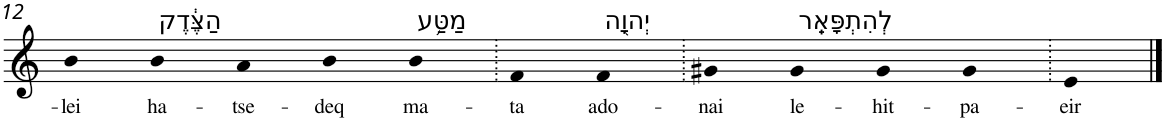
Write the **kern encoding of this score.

**kern	**text
*part1	*part1
*staff1	*staff1
*I"Piano	*
*I'Pno	*
!!LO:PB:g=z
*clefG2	*
*k[]	*
=12	=12
!	!LO:LY:b
4b	-lei
!LO:TX:a:t=הַצֶּ֔דֶק	!
!	!LO:LY:b
4b	ha-
!	!LO:LY:b
4a	-tse-
!	!LO:LY:b
4b	-deq
!LO:TX:a:t=מַטַּ֥ע	!
!	!LO:LY:b
4b	ma-
=13.	=13.
!	!LO:LY:b
4f	-ta
!LO:TX:a:t=יְהוָ֖ה	!
!	!LO:LY:b
4f	ado-
=14.	=14.
!	!LO:LY:b
4g#X	-nai
!LO:TX:a:t=לְהִתְפָּאֵֽר	!
!	!LO:LY:b
4g#	le-
!	!LO:LY:b
4g#	-hit-
!	!LO:LY:b
4g#	-pa-
=15.	=15.
!	!LO:LY:b
4e	-eir
==	==
*-	*-
